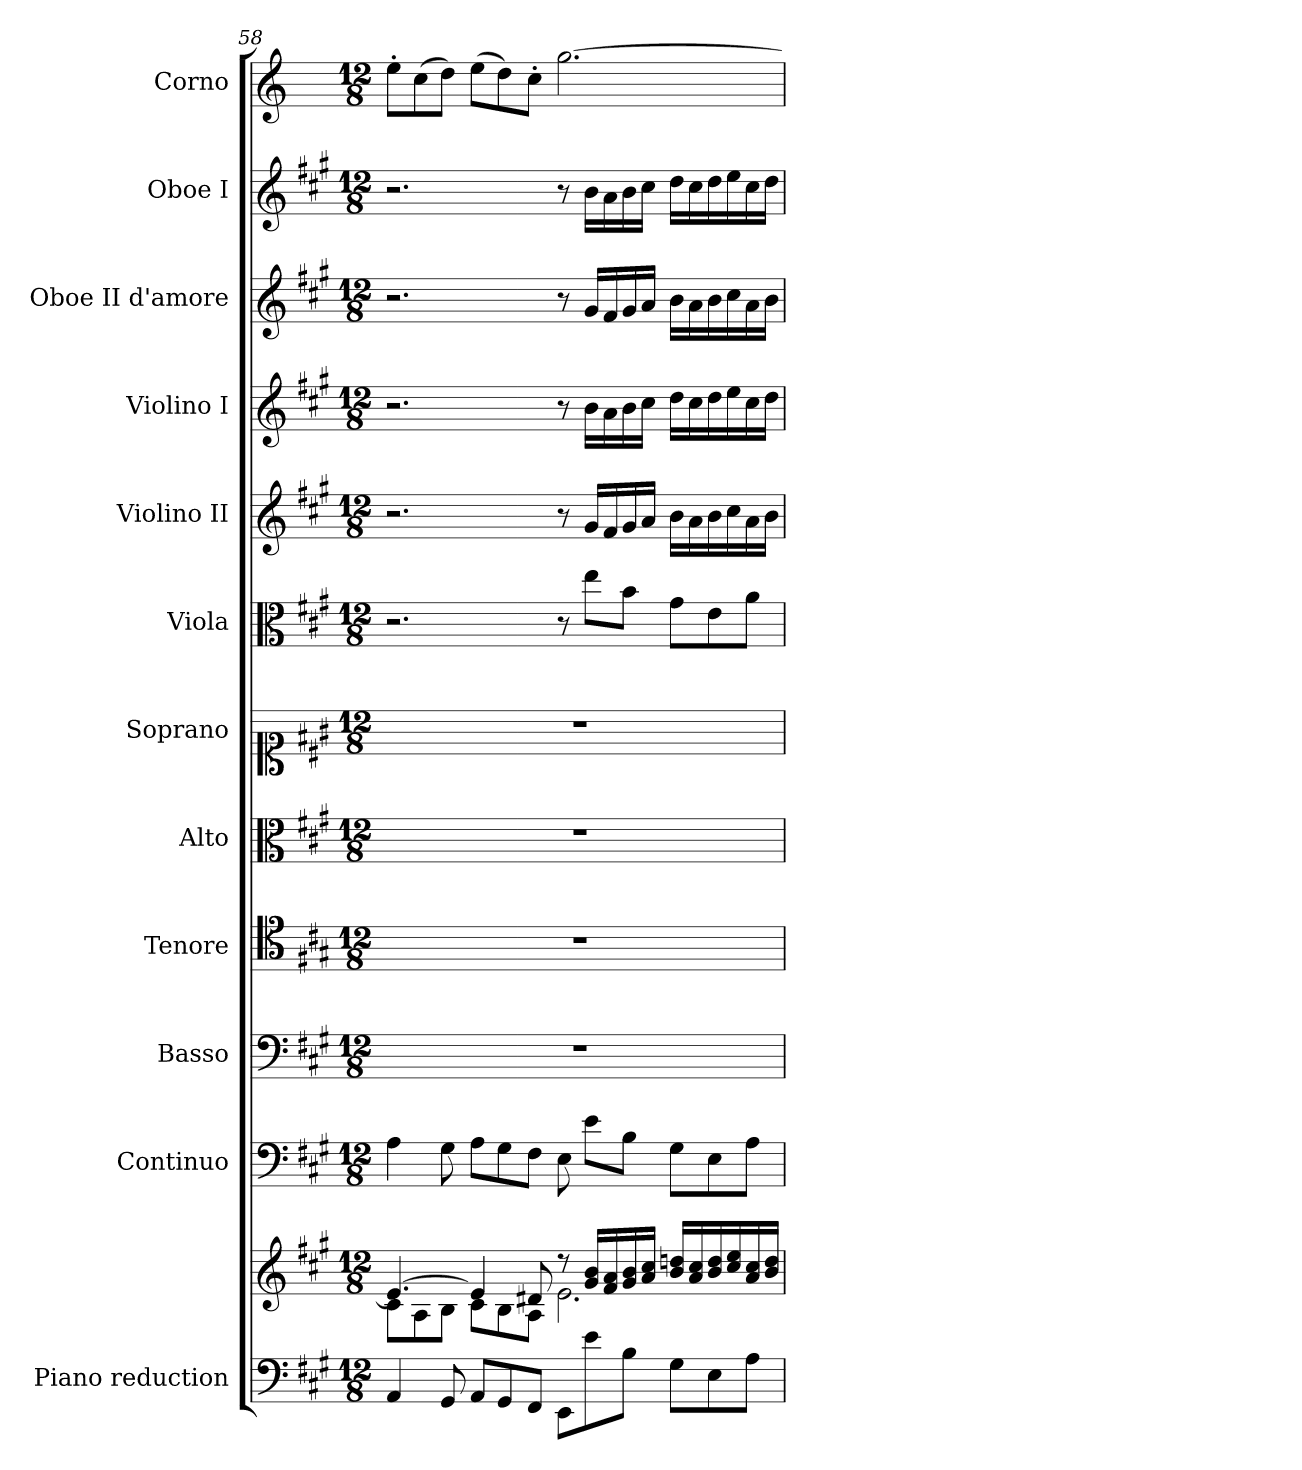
**kern	**kern	**kern	**kern	**kern	**kern	**kern	**kern	**kern	**kern	**kern	**kern	**kern
*part12	*part12	*part11	*part10	*part9	*part8	*part7	*part6	*part5	*part4	*part3	*part2	*part1
*staff13	*staff12	*staff11	*staff10	*staff9	*staff8	*staff7	*staff6	*staff5	*staff4	*staff3	*staff2	*staff1
*I"Piano reduction	*	*I"Continuo	*I"Basso	*I"Tenore	*I"Alto	*I"Soprano	*I"Viola	*I"Violino II	*I"Violino I	*I"Oboe II d'amore	*I"Oboe I	*I"Corno
*I'Pno	*	*	*	*	*	*	*I'Vla	*I'Vln	*I'Vln	*I'Ob	*I'Ob	*
*clefF4	*clefG2	*clefF4	*clefF4	*clefC4	*clefC3	*clefC1	*clefC3	*clefG2	*clefG2	*clefG2	*clefG2	*clefG2
*	*	*	*	*	*	*	*	*	*	*	*	*ITrd2c3
*k[f#c#g#]	*k[f#c#g#]	*k[f#c#g#]	*k[f#c#g#]	*k[f#c#g#]	*k[f#c#g#]	*k[f#c#g#]	*k[f#c#g#]	*k[f#c#g#]	*k[f#c#g#]	*k[f#c#g#]	*k[f#c#g#]	*k[f#c#g#]
*M12/8	*M12/8	*M12/8	*M12/8	*M12/8	*M12/8	*M12/8	*M12/8	*M12/8	*M12/8	*M12/8	*M12/8	*M12/8
=58	=58	=58	=58	=58	=58	=58	=58	=58	=58	=58	=58	=58
*	*^	*	*	*	*	*	*	*	*	*	*	*
4AA/	4.e/_	8c#\L	4A\	1.r	1.r	1.r	1.r	2.r	2.r	2.r	2.r	2.r	8cc#'\L
.	.	8A\	.	.	.	.	.	.	.	.	.	.	(>8a\
8GG#/	.	8B\J	8G#\	.	.	.	.	.	.	.	.	.	8b\J)
8AA/L	4e/]	8c#\L	8A\L	.	.	.	.	.	.	.	.	.	(>8cc#\L
8GG#/	.	8B\	8G#\	.	.	.	.	.	.	.	.	.	8b\)
8FF#/J	8d#X/	8A\J	8F#\J	.	.	.	.	.	.	.	.	.	8a'\J
8EE\L	8r	2.e\	8E\	.	.	.	.	8r	8r	8r	8r	8r	[2.ee\
8e\	16g#/ 16b/LL	.	8e\L	.	.	.	.	8ee\L	16g#/LL	16b\LL	16g#/LL	16b\LL	.
.	16f#/ 16a/	.	.	.	.	.	.	.	16f#/	16a\	16f#/	16a\	.
8B\J	16g#/ 16b/	.	8B\J	.	.	.	.	8b\J	16g#/	16b\	16g#/	16b\	.
.	16a/ 16cc#/JJ	.	.	.	.	.	.	.	16a/JJ	16cc#\JJ	16a/JJ	16cc#\JJ	.
8G#\L	16b/ 16ddn/LL	.	8G#\L	.	.	.	.	8g#\L	16b\LL	16dd\LL	16b\LL	16dd\LL	.
.	16a/ 16cc#/	.	.	.	.	.	.	.	16a\	16cc#\	16a\	16cc#\	.
8E\	16b/ 16dd/	.	8E\	.	.	.	.	8e\	16b\	16dd\	16b\	16dd\	.
.	16cc#/ 16ee/	.	.	.	.	.	.	.	16cc#\	16ee\	16cc#\	16ee\	.
8A\J	16a/ 16cc#/	.	8A\J	.	.	.	.	8a\J	16a\	16cc#\	16a\	16cc#\	.
.	16b/ 16dd/JJ	.	.	.	.	.	.	.	16b\JJ	16dd\JJ	16b\JJ	16dd\JJ	.
*	*v	*v	*	*	*	*	*	*	*	*	*	*	*
=	=	=	=	=	=	=	=	=	=	=	=	=
*-	*-	*-	*-	*-	*-	*-	*-	*-	*-	*-	*-	*-
